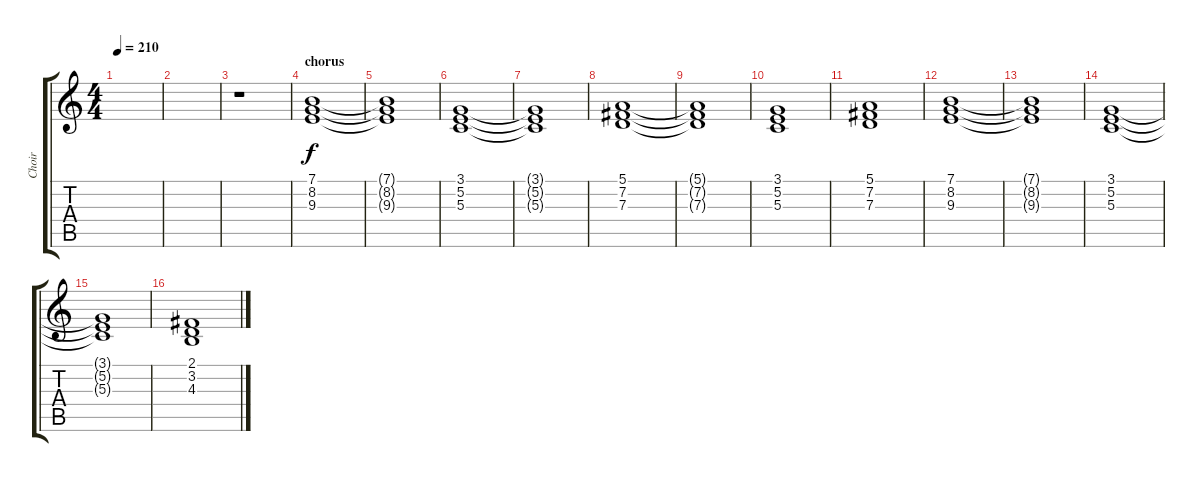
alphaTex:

\track ("Choir" "Choir") {instrument choiraahs}
\staff {score tabs}
\tuning (E4 B3 G3 D3 A2 E2) {hide}
\ts (4 4)
\tempo 210
\clef g2
\ks c
|
|
r.1 |
\section ("" "chorus")
(7.1 8.2 9.3).1 |
(7.1{t} 8.2{t} 9.3{t}).1 |
(3.1 5.2 5.3).1 |
(3.1{t} 5.2{t} 5.3{t}).1 |
(5.1 7.2 7.3).1 |
(5.1{t} 7.2{t} 7.3{t}).1 |
(3.1 5.2 5.3).1 |
(5.1 7.2 7.3).1 |
(7.1 8.2 9.3).1 |
(7.1{t} 8.2{t} 9.3{t}).1 |
(3.1 5.2 5.3).1 |
(3.1{t} 5.2{t} 5.3{t}).1 |
(2.1 3.2 4.3).1
